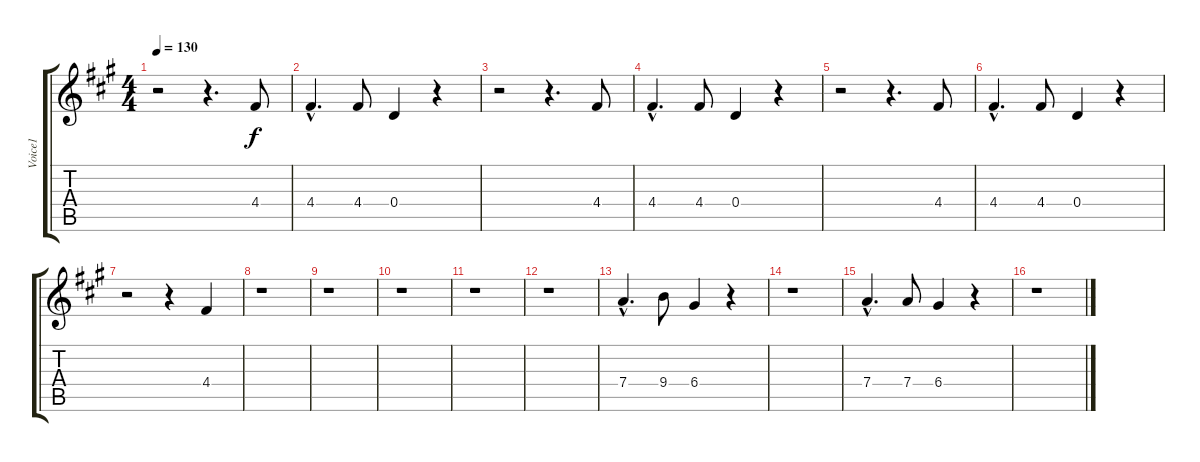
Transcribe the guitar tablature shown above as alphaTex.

\track ("Voice1" "Voice1") {instrument distortionguitar}
\staff {score tabs}
\tuning (E4 B3 G3 D3 A2 E2) {hide}
\ts (4 4)
\tempo 130
\clef g2
\ks f#minor
r.2{dy f} r.4{d} 4.4.8 |
4.4{hac}.4{d} 4.4.8 0.4.4 r.4 |
r.2 r.4{d} 4.4.8 |
4.4{hac}.4{d} 4.4.8 0.4.4 r.4 |
r.2 r.4{d} 4.4.8 |
4.4{hac}.4{d} 4.4.8 0.4.4 r.4 |
r.2 r.4 4.4.4 |
r.1 |
r.1 |
r.1 |
r.1 |
r.1 |
7.4{hac}.4{d} 9.4.8 6.4.4 r.4 |
r.1 |
7.4{hac}.4{d} 7.4.8 6.4.4 r.4 |
r.1
